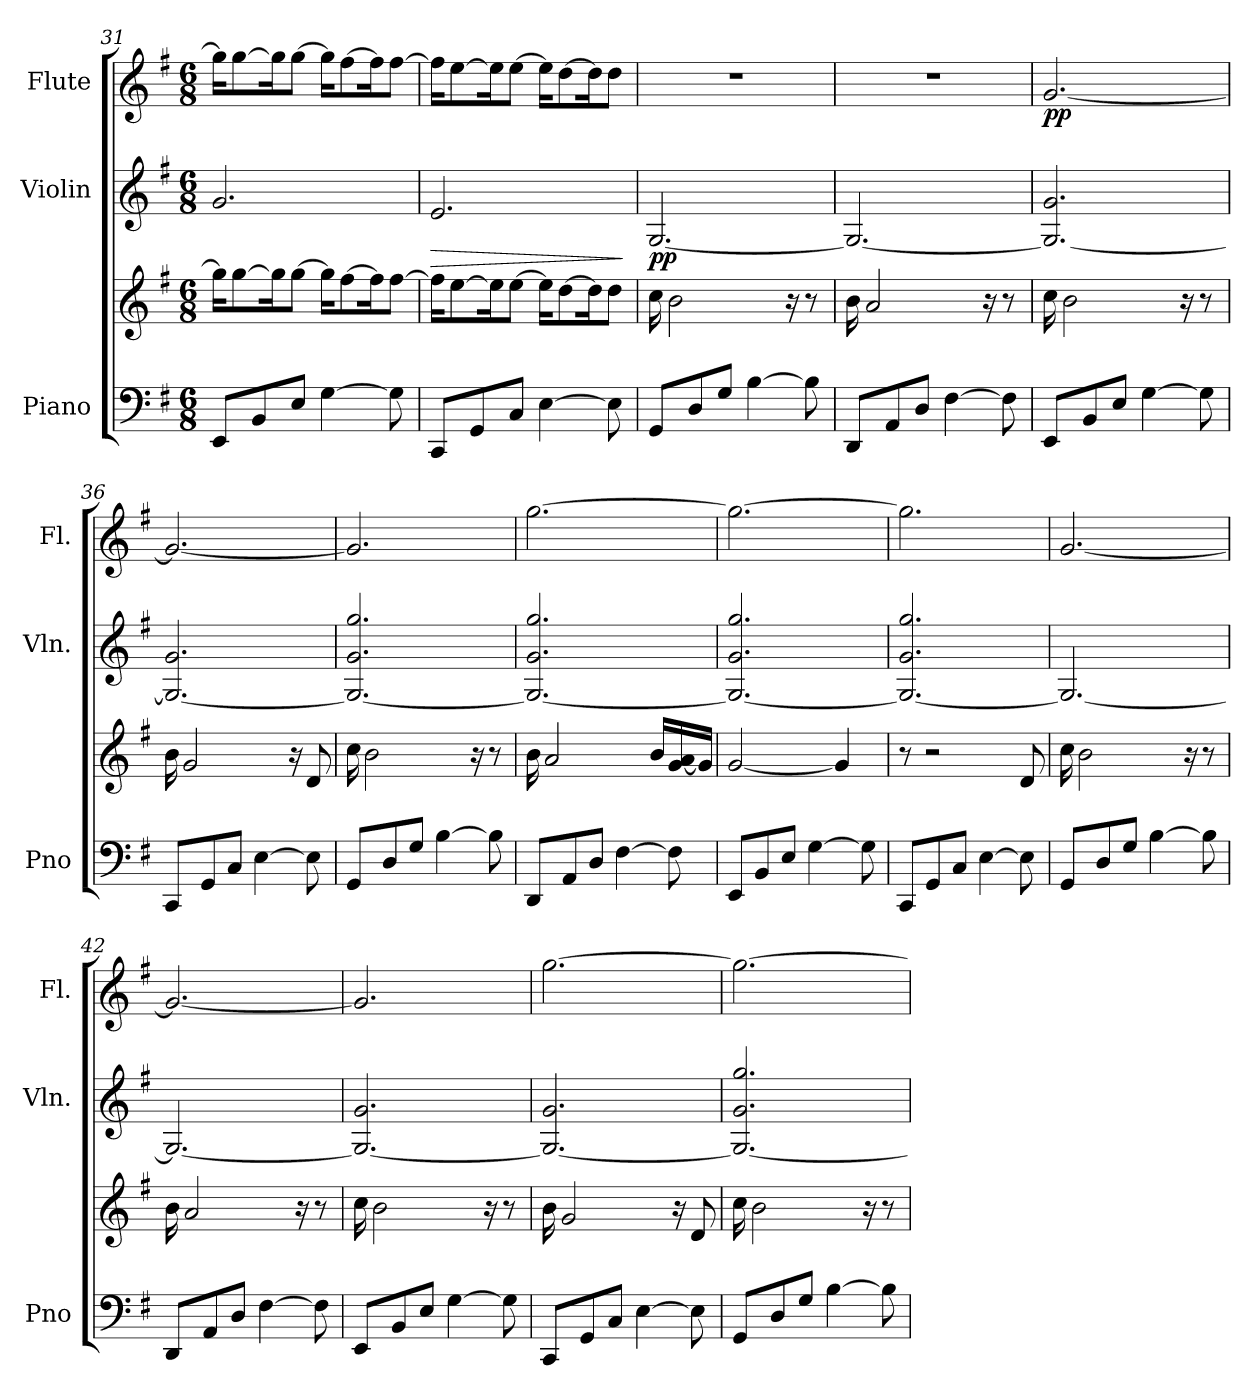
**kern	**kern	**kern	**dynam	**kern	**dynam
*part3	*part3	*part2	*part2	*part1	*part1
*staff4	*staff3	*staff2	*staff2	*staff1	*staff1
*I"Piano	*	*I"Violin	*	*I"Flute	*
*I'Pno	*	*I'Vln.	*	*I'Fl.	*
*clefF4	*clefG2	*clefG2	*	*clefG2	*
*k[f#]	*k[f#]	*k[f#]	*	*k[f#]	*
*M6/8	*M6/8	*M6/8	*	*M6/8	*
=31	=31	=31	=31	=31	=31
8EE/L	16gg\KL]	2.g/	.	16gg\KL]	.
.	[8gg\	.	.	[8gg\	.
8BB/	.	.	.	.	.
.	16gg\K]	.	.	16gg\K]	.
8E/J	[8gg\J	.	.	[8gg\J	.
[4G\	16gg\KL]	.	.	16gg\KL]	.
.	[8ff#\	.	.	[8ff#\	.
.	16ff#\K]	.	.	16ff#\K]	.
8G\]	[8ff#\J	.	.	[8ff#\J	.
=32	=32	=32	=32	=32	=32
!	!	!	!LO:HP:b	!	!
8CC/L	16ff#\KL]	2.e/	>	16ff#\KL]	.
.	[8ee\	.	.	[8ee\	.
8GG/	.	.	.	.	.
.	16ee\K]	.	.	16ee\K]	.
8C/J	[8ee\J	.	.	[8ee\J	.
[4E\	16ee\KL]	.	.	16ee\KL]	.
.	[8dd\	.	.	[8dd\	.
.	16dd\K]	.	.	16dd\K]	.
8E\]	8dd\J	.	.	8dd\J	.
.	.	.	]	.	.
=33	=33	=33	=33	=33	=33
!	!	!	!LO:DY:b	!	!
8GG/L	16cc\	[2.G/	pp	2.r	.
.	2b\	.	.	.	.
8D/	.	.	.	.	.
8G/J	.	.	.	.	.
[4B\	.	.	.	.	.
.	16r	.	.	.	.
8B\]	8r	.	.	.	.
=34	=34	=34	=34	=34	=34
8DD/L	16b\	2.G/_	.	2.r	.
.	2a/	.	.	.	.
8AA/	.	.	.	.	.
8D/J	.	.	.	.	.
[4F#\	.	.	.	.	.
.	16r	.	.	.	.
8F#\]	8r	.	.	.	.
!!LO:PB:g=z
=35	=35	=35	=35	=35	=35
!	!	!	!	!	!LO:DY:b
8EE/L	16cc\	2.G/_ 2.g/	.	[2.g/	pp
.	2b\	.	.	.	.
8BB/	.	.	.	.	.
8E/J	.	.	.	.	.
[4G\	.	.	.	.	.
.	16r	.	.	.	.
8G\]	8r	.	.	.	.
=36	=36	=36	=36	=36	=36
8CC/L	16b\	2.G/_ 2.g/	.	2.g/_	.
.	2g/	.	.	.	.
8GG/	.	.	.	.	.
8C/J	.	.	.	.	.
[4E\	.	.	.	.	.
.	16r	.	.	.	.
8E\]	8d/	.	.	.	.
=37	=37	=37	=37	=37	=37
8GG/L	16cc\	2.G/_ 2.g/ 2.gg/	.	2.g/]	.
.	2b\	.	.	.	.
8D/	.	.	.	.	.
8G/J	.	.	.	.	.
[4B\	.	.	.	.	.
.	16r	.	.	.	.
8B\]	8r	.	.	.	.
=38	=38	=38	=38	=38	=38
8DD/L	16b\	2.G/_ 2.g/ 2.gg/	.	[2.gg\	.
.	2a/	.	.	.	.
8AA/	.	.	.	.	.
8D/J	.	.	.	.	.
[4F#\	.	.	.	.	.
.	16b/LL	.	.	.	.
8F#\]	[16g/ 16a/	.	.	.	.
.	16g/JJ]	.	.	.	.
=39	=39	=39	=39	=39	=39
8EE/L	[2g/	2.G/_ 2.g/ 2.gg/	.	2.gg\_	.
8BB/	.	.	.	.	.
8E/J	.	.	.	.	.
[4G\	.	.	.	.	.
.	4g/]	.	.	.	.
8G\]	.	.	.	.	.
=40	=40	=40	=40	=40	=40
8CC/L	8r	2.G/_ 2.g/ 2.gg/	.	2.gg\]	.
8GG/	2r	.	.	.	.
8C/J	.	.	.	.	.
[4E\	.	.	.	.	.
8E\]	8d/	.	.	.	.
!!LO:LB:g=z
=41	=41	=41	=41	=41	=41
8GG/L	16cc\	2.G/_	.	[2.g/	.
.	2b\	.	.	.	.
8D/	.	.	.	.	.
8G/J	.	.	.	.	.
[4B\	.	.	.	.	.
.	16r	.	.	.	.
8B\]	8r	.	.	.	.
=42	=42	=42	=42	=42	=42
8DD/L	16b\	2.G/_	.	2.g/_	.
.	2a/	.	.	.	.
8AA/	.	.	.	.	.
8D/J	.	.	.	.	.
[4F#\	.	.	.	.	.
.	16r	.	.	.	.
8F#\]	8r	.	.	.	.
=43	=43	=43	=43	=43	=43
8EE/L	16cc\	2.G/_ 2.g/	.	2.g/]	.
.	2b\	.	.	.	.
8BB/	.	.	.	.	.
8E/J	.	.	.	.	.
[4G\	.	.	.	.	.
.	16r	.	.	.	.
8G\]	8r	.	.	.	.
=44	=44	=44	=44	=44	=44
8CC/L	16b\	2.G/_ 2.g/	.	[2.gg\	.
.	2g/	.	.	.	.
8GG/	.	.	.	.	.
8C/J	.	.	.	.	.
[4E\	.	.	.	.	.
.	16r	.	.	.	.
8E\]	8d/	.	.	.	.
=45	=45	=45	=45	=45	=45
8GG/L	16cc\	2.G/_ 2.g/ 2.gg/	.	2.gg\_	.
.	2b\	.	.	.	.
8D/	.	.	.	.	.
8G/J	.	.	.	.	.
[4B\	.	.	.	.	.
.	16r	.	.	.	.
8B\]	8r	.	.	.	.
=	=	=	=	=	=
*-	*-	*-	*-	*-	*-
